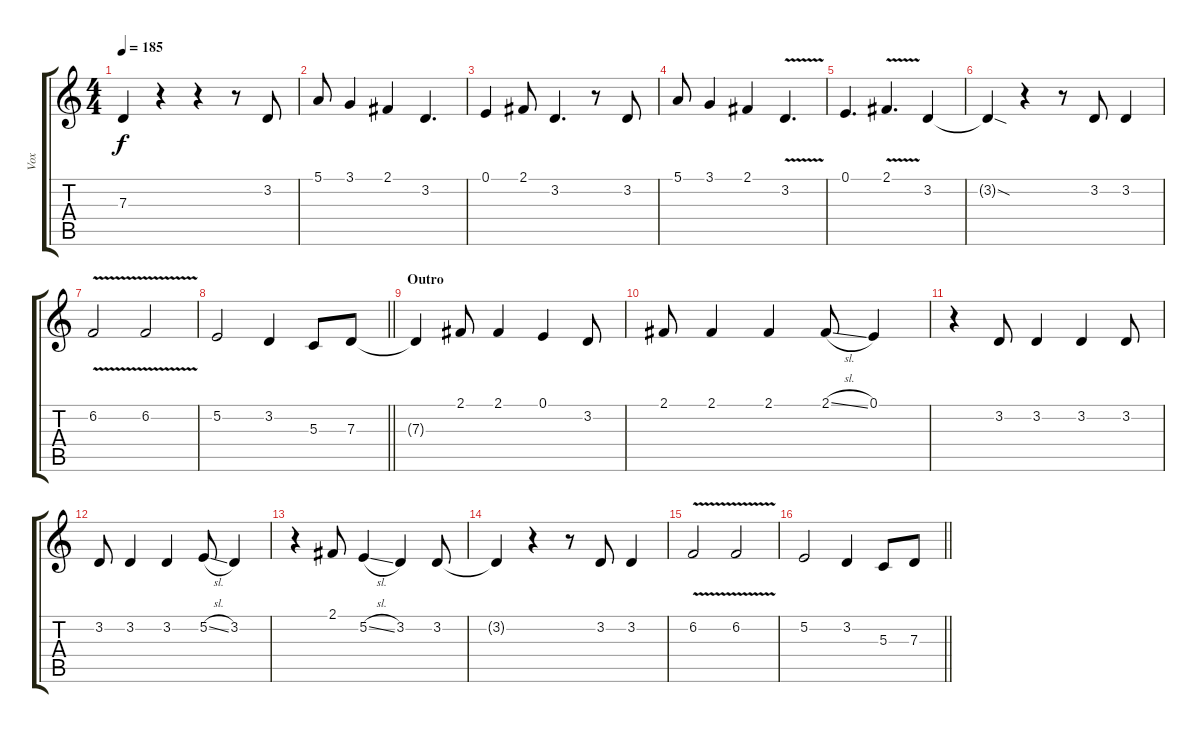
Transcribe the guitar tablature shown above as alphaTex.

\track ("Vox" "Vox") {instrument altosax}
\staff {score tabs}
\tuning (E4 B3 G3 D3 A2 E2) {hide}
\ts (4 4)
\tempo 185
\clef g2
\ks c
7.3{t}.4{dy f} r.4 r.4 r.8 3.2.8 |
5.1.8 3.1.4 2.1.4 3.2.4{d} |
0.1.4 2.1.8 3.2.4{d} r.8 3.2.8 |
5.1.8 3.1.4 2.1.4 3.2{v}.4{d} |
0.1.4{d} 2.1{v}.4{d} 3.2.4 |
3.2{sod t}.4 r.4 r.8 3.2.8 3.2.4 |
6.2{v}.2 6.2{v}.2 |
\barLineRight lightlight
5.2.2 3.2.4 5.3.8 7.3.8 |
\section ("" "Outro")
7.3{t}.4 2.1.8 2.1.4 0.1.4 3.2.8 |
2.1.8 2.1.4 2.1.4 2.1{sl}.8 0.1.4 |
r.4 3.2.8 3.2.4 3.2.4 3.2.8 |
3.2.8 3.2.4 3.2.4 5.2{sl}.8 3.2.4 |
r.4 2.1.8 5.2{sl}.4 3.2.4 3.2.8 |
3.2{t}.4 r.4 r.8 3.2.8 3.2.4 |
6.2{v}.2 6.2{v}.2 |
\barLineRight lightlight
5.2.2 3.2.4 5.3.8 7.3.8
